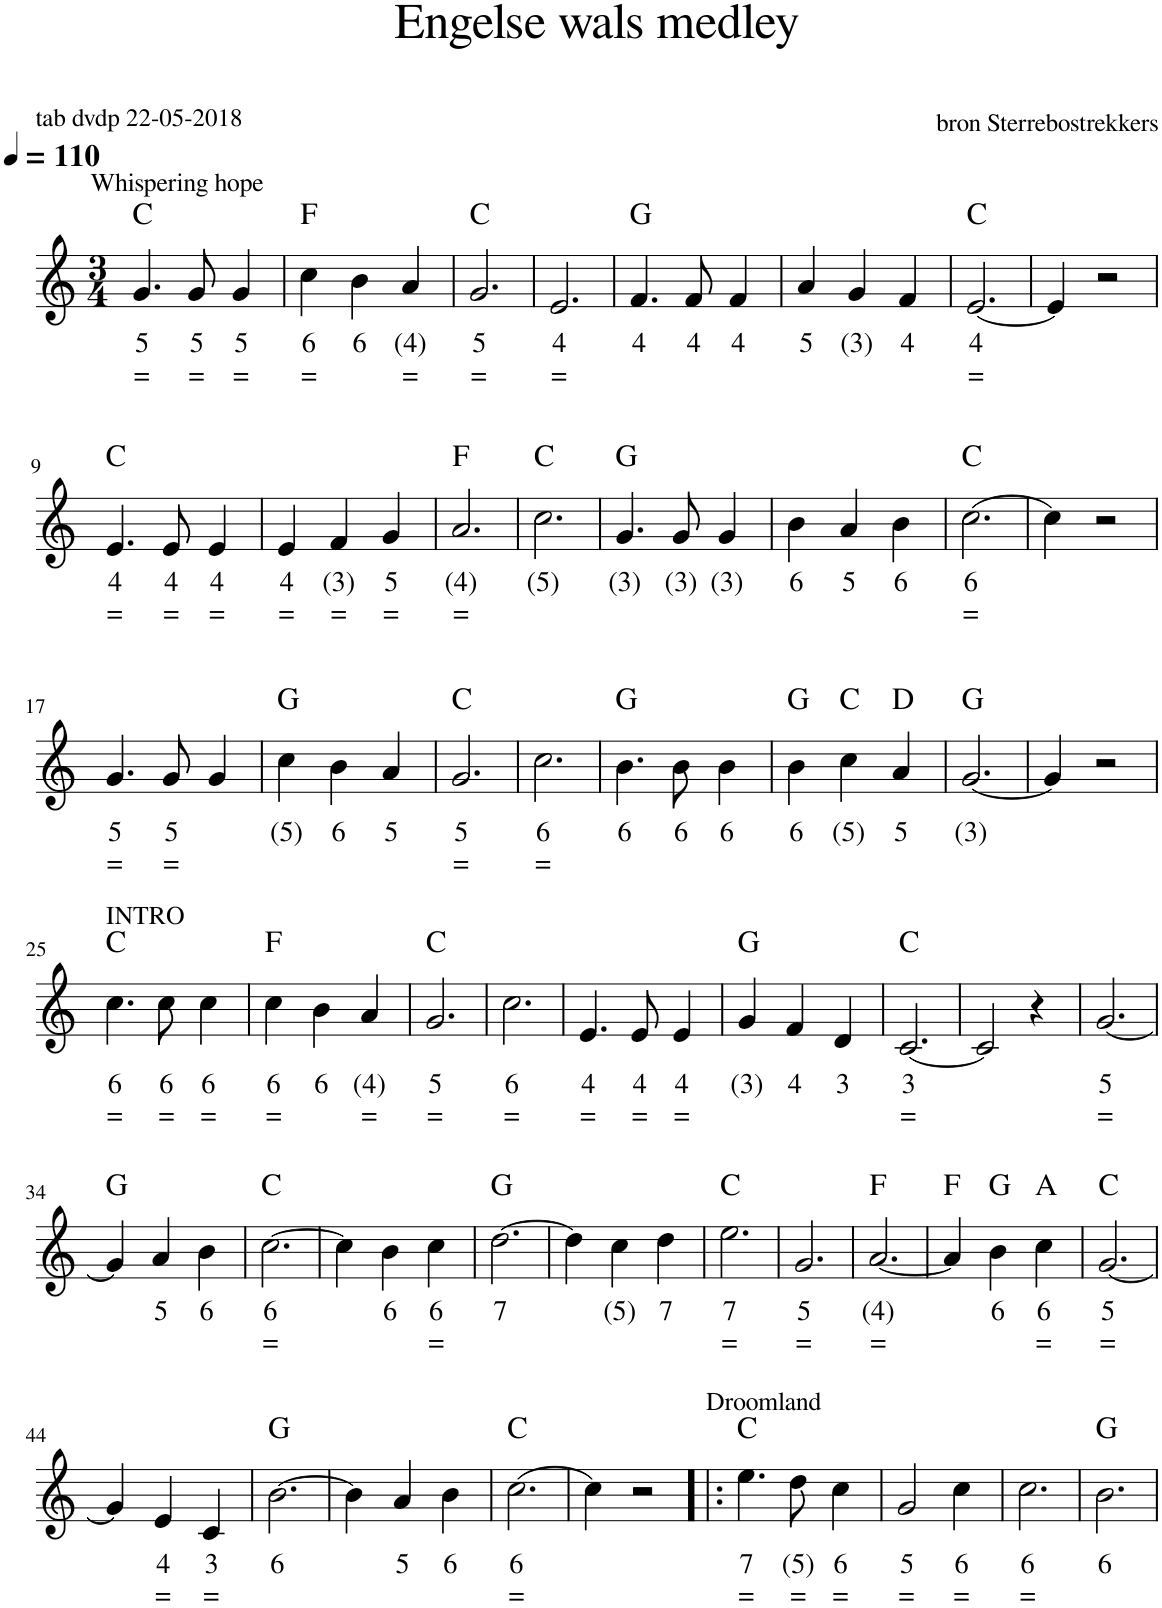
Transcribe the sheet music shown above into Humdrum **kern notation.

**kern	**text	**text	**harte
*part1	*part1	*part1	*part1
*staff1	*staff1	*staff1	*
*I"Accordion	*	*	*
*I'Acc	*	*	*
*clefG2	*	*	*
*k[]	*	*	*
*M3/4	*	*	*
*MM110	*	*	*
=1	=1	=1	=1
!LO:TX:a:t=Whispering hope	!	!	!
!	!LO:LY:b	!LO:LY:b	!
4.g/	5	=	C:maj
!	!LO:LY:b	!LO:LY:b	!
8g/	5	=	.
!	!LO:LY:b	!LO:LY:b	!
4g/	5	=	.
=2	=2	=2	=2
!	!LO:LY:b	!LO:LY:b	!
4cc\	6	=	F:maj
!	!LO:LY:b	!	!
4b\	6	.	.
!	!LO:LY:b	!LO:LY:b	!
4a/	(4)	=	.
=3	=3	=3	=3
!	!LO:LY:b	!LO:LY:b	!
2.g/	5	=	C:maj
=4	=4	=4	=4
!	!LO:LY:b	!LO:LY:b	!
2.e/	4	=	.
=5	=5	=5	=5
!	!LO:LY:b	!	!
4.f/	4	.	G:maj
!	!LO:LY:b	!	!
8f/	4	.	.
!	!LO:LY:b	!	!
4f/	4	.	.
=6	=6	=6	=6
!	!LO:LY:b	!	!
4a/	5	.	.
!	!LO:LY:b	!	!
4g/	(3)	.	.
!	!LO:LY:b	!	!
4f/	4	.	.
=7	=7	=7	=7
!	!LO:LY:b	!LO:LY:b	!
[2.e/	4	=	C:maj
=8	=8	=8	=8
4e/]	.	.	.
2r	.	.	.
!!LO:LB:g=z
=9	=9	=9	=9
!	!LO:LY:b	!LO:LY:b	!
4.e/	4	=	C:maj
!	!LO:LY:b	!LO:LY:b	!
8e/	4	=	.
!	!LO:LY:b	!LO:LY:b	!
4e/	4	=	.
=10	=10	=10	=10
!	!LO:LY:b	!LO:LY:b	!
4e/	4	=	.
!	!LO:LY:b	!LO:LY:b	!
4f/	(3)	=	.
!	!LO:LY:b	!LO:LY:b	!
4g/	5	=	.
=11	=11	=11	=11
!	!LO:LY:b	!LO:LY:b	!
2.a/	(4)	=	F:maj
=12	=12	=12	=12
!	!LO:LY:b	!	!
2.cc\	(5)	.	C:maj
=13	=13	=13	=13
!	!LO:LY:b	!	!
4.g/	(3)	.	G:maj
!	!LO:LY:b	!	!
8g/	(3)	.	.
!	!LO:LY:b	!	!
4g/	(3)	.	.
=14	=14	=14	=14
!	!LO:LY:b	!	!
4b\	6	.	.
!	!LO:LY:b	!	!
4a/	5	.	.
!	!LO:LY:b	!	!
4b\	6	.	.
=15	=15	=15	=15
!	!LO:LY:b	!LO:LY:b	!
[2.cc\	6	=	C:maj
=16	=16	=16	=16
4cc\]	.	.	.
2r	.	.	.
!!LO:LB:g=z
=17	=17	=17	=17
!	!LO:LY:b	!LO:LY:b	!
4.g/	5	=	.
!	!LO:LY:b	!LO:LY:b	!
8g/	5	=	.
4g/	.	.	.
=18	=18	=18	=18
!	!LO:LY:b	!	!
4cc\	(5)	.	G:maj
!	!LO:LY:b	!	!
4b\	6	.	.
!	!LO:LY:b	!	!
4a/	5	.	.
=19	=19	=19	=19
!	!LO:LY:b	!LO:LY:b	!
2.g/	5	=	C:maj
=20	=20	=20	=20
!	!LO:LY:b	!LO:LY:b	!
2.cc\	6	=	.
=21	=21	=21	=21
!	!LO:LY:b	!	!
4.b\	6	.	G:maj
!	!LO:LY:b	!	!
8b\	6	.	.
!	!LO:LY:b	!	!
4b\	6	.	.
=22	=22	=22	=22
!	!LO:LY:b	!	!
4b\	6	.	G:maj
!	!LO:LY:b	!	!
4cc\	(5)	.	C:maj
!	!LO:LY:b	!	!
4a/	5	.	D:maj
=23	=23	=23	=23
!	!LO:LY:b	!	!
[2.g/	(3)	.	G:maj
=24	=24	=24	=24
4g/]	.	.	.
2r	.	.	.
!!LO:LB:g=z
=25	=25	=25	=25
!LO:TX:a:t=INTRO	!	!	!
!	!LO:LY:b	!LO:LY:b	!
4.cc\	6	=	C:maj
!	!LO:LY:b	!LO:LY:b	!
8cc\	6	=	.
!	!LO:LY:b	!LO:LY:b	!
4cc\	6	=	.
=26	=26	=26	=26
!	!LO:LY:b	!LO:LY:b	!
4cc\	6	=	F:maj
!	!LO:LY:b	!	!
4b\	6	.	.
!	!LO:LY:b	!LO:LY:b	!
4a/	(4)	=	.
=27	=27	=27	=27
!	!LO:LY:b	!LO:LY:b	!
2.g/	5	=	C:maj
=28	=28	=28	=28
!	!LO:LY:b	!LO:LY:b	!
2.cc\	6	=	.
=29	=29	=29	=29
!	!LO:LY:b	!LO:LY:b	!
4.e/	4	=	.
!	!LO:LY:b	!LO:LY:b	!
8e/	4	=	.
!	!LO:LY:b	!LO:LY:b	!
4e/	4	=	.
=30	=30	=30	=30
!	!LO:LY:b	!	!
4g/	(3)	.	G:maj
!	!LO:LY:b	!	!
4f/	4	.	.
!	!LO:LY:b	!	!
4d/	3	.	.
=31	=31	=31	=31
!	!LO:LY:b	!LO:LY:b	!
[2.c/	3	=	C:maj
=32	=32	=32	=32
2c/]	.	.	.
4r	.	.	.
=33	=33	=33	=33
!	!LO:LY:b	!LO:LY:b	!
[2.g/	5	=	.
!!LO:LB:g=z
=34	=34	=34	=34
4g/]	.	.	G:maj
!	!LO:LY:b	!	!
4a/	5	.	.
!	!LO:LY:b	!	!
4b\	6	.	.
=35	=35	=35	=35
!	!LO:LY:b	!LO:LY:b	!
[2.cc\	6	=	C:maj
=36	=36	=36	=36
4cc\]	.	.	.
!	!LO:LY:b	!	!
4b\	6	.	.
!	!LO:LY:b	!LO:LY:b	!
4cc\	6	=	.
=37	=37	=37	=37
!	!LO:LY:b	!	!
[2.dd\	7	.	G:maj
=38	=38	=38	=38
4dd\]	.	.	.
!	!LO:LY:b	!	!
4cc\	(5)	.	.
!	!LO:LY:b	!	!
4dd\	7	.	.
=39	=39	=39	=39
!	!LO:LY:b	!LO:LY:b	!
2.ee\	7	=	C:maj
=40	=40	=40	=40
!	!LO:LY:b	!LO:LY:b	!
2.g/	5	=	.
=41	=41	=41	=41
!	!LO:LY:b	!LO:LY:b	!
[2.a/	(4)	=	F:maj
=42	=42	=42	=42
4a/]	.	.	F:maj
!	!LO:LY:b	!	!
4b\	6	.	G:maj
!	!LO:LY:b	!LO:LY:b	!
4ccn\	6	=	A:maj
=43	=43	=43	=43
!	!LO:LY:b	!LO:LY:b	!
[2.g/	5	=	C:maj
!!LO:LB:g=z
=44	=44	=44	=44
4g/]	.	.	.
!	!LO:LY:b	!LO:LY:b	!
4e/	4	=	.
!	!LO:LY:b	!LO:LY:b	!
4c/	3	=	.
=45	=45	=45	=45
!	!LO:LY:b	!	!
[2.b\	6	.	G:maj
=46	=46	=46	=46
4b\]	.	.	.
!	!LO:LY:b	!	!
4a/	5	.	.
!	!LO:LY:b	!	!
4b\	6	.	.
=47	=47	=47	=47
!	!LO:LY:b	!LO:LY:b	!
[2.cc\	6	=	C:maj
=48	=48	=48	=48
4cc\]	.	.	.
2r	.	.	.
=49!|:	=49!|:	=49!|:	=49!|:
!LO:TX:a:t=Droomland	!	!	!
!	!LO:LY:b	!LO:LY:b	!
4.ee\	7	=	C:maj
!	!LO:LY:b	!LO:LY:b	!
8dd\	(5)	=	.
!	!LO:LY:b	!LO:LY:b	!
4cc\	6	=	.
=50	=50	=50	=50
!	!LO:LY:b	!LO:LY:b	!
2g/	5	=	.
!	!LO:LY:b	!LO:LY:b	!
4cc\	6	=	.
=51	=51	=51	=51
!	!LO:LY:b	!LO:LY:b	!
2.cc\	6	=	.
=52	=52	=52	=52
!	!LO:LY:b	!	!
2.b\	6	.	G:maj
=	=	=	=
*-	*-	*-	*-
